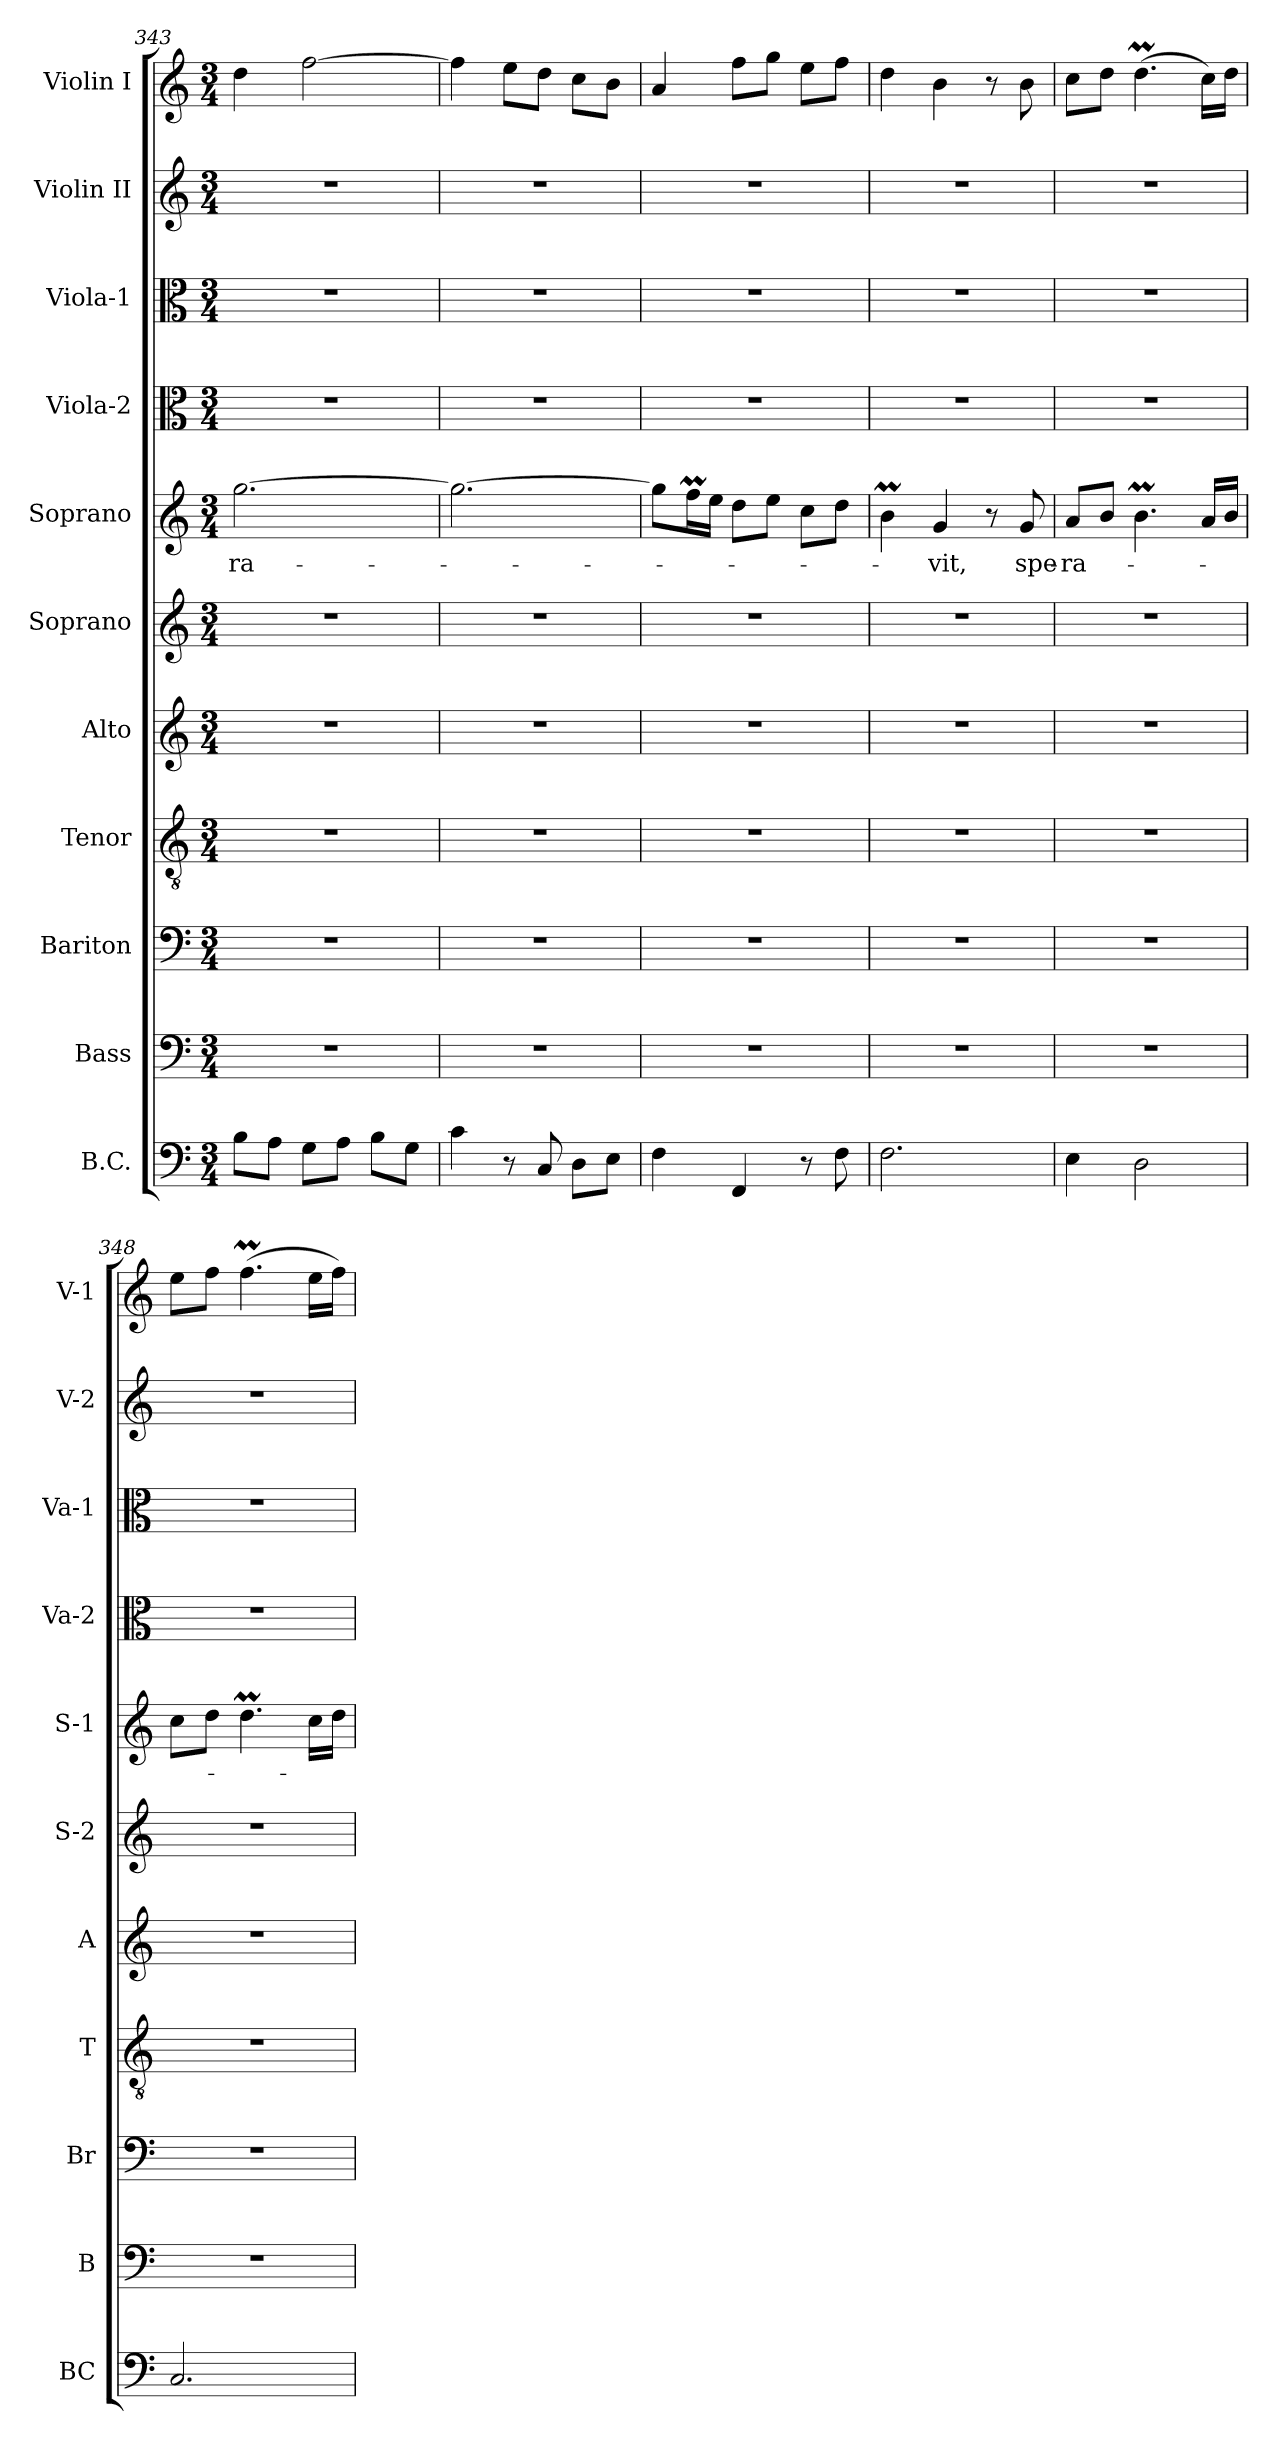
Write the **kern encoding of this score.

**kern	**kern	**kern	**kern	**kern	**kern	**kern	**text	**kern	**kern	**kern	**kern
*part11	*part10	*part9	*part8	*part7	*part6	*part5	*part5	*part4	*part3	*part2	*part1
*staff11	*staff10	*staff9	*staff8	*staff7	*staff6	*staff5	*staff5	*staff4	*staff3	*staff2	*staff1
*I"B.C.	*I"Bass	*I"Bariton	*I"Tenor	*I"Alto	*I"Soprano	*I"Soprano	*	*I"Viola-2	*I"Viola-1	*I"Violin II	*I"Violin I
*I'BC	*I'B	*I'Br	*I'T	*I'A	*I'S-2	*I'S-1	*	*I'Va-2	*I'Va-1	*I'V-2	*I'V-1
*clefF4	*clefF4	*clefF4	*clefGv2	*clefG2	*clefG2	*clefG2	*	*clefC3	*clefC3	*clefG2	*clefG2
*k[]	*k[]	*k[]	*k[]	*k[]	*k[]	*k[]	*	*k[]	*k[]	*k[]	*k[]
*C:	*C:	*C:	*C:	*C:	*C:	*C:	*	*C:	*C:	*C:	*C:
*M3/4	*M3/4	*M3/4	*M3/4	*M3/4	*M3/4	*M3/4	*	*M3/4	*M3/4	*M3/4	*M3/4
=343	=343	=343	=343	=343	=343	=343	=343	=343	=343	=343	=343
!	!	!	!	!	!	!	!LO:LY:b	!	!	!	!
8B\L	2.r	2.r	2.r	2.r	2.r	[2.gg\	-ra-	2.r	2.r	2.r	4dd\
8A\J	.	.	.	.	.	.	.	.	.	.	.
8G\L	.	.	.	.	.	.	.	.	.	.	[2ff\
8A\J	.	.	.	.	.	.	.	.	.	.	.
8B\L	.	.	.	.	.	.	.	.	.	.	.
8G\J	.	.	.	.	.	.	.	.	.	.	.
!!LO:LB:g=z
=344	=344	=344	=344	=344	=344	=344	=344	=344	=344	=344	=344
4c\	2.r	2.r	2.r	2.r	2.r	2.gg\_	.	2.r	2.r	2.r	4ff\]
8r	.	.	.	.	.	.	.	.	.	.	8ee\L
8C/	.	.	.	.	.	.	.	.	.	.	8dd\J
8D\L	.	.	.	.	.	.	.	.	.	.	8cc\L
8E\J	.	.	.	.	.	.	.	.	.	.	8b\J
=345	=345	=345	=345	=345	=345	=345	=345	=345	=345	=345	=345
4F\	2.r	2.r	2.r	2.r	2.r	8gg\L]	.	2.r	2.r	2.r	4a/
.	.	.	.	.	.	16ffM\L	.	.	.	.	.
.	.	.	.	.	.	16ee\JJ	.	.	.	.	.
4FF/	.	.	.	.	.	8dd\L	.	.	.	.	8ff\L
.	.	.	.	.	.	8ee\J	.	.	.	.	8gg\J
8r	.	.	.	.	.	8cc\L	.	.	.	.	8ee\L
8F\	.	.	.	.	.	8dd\J	.	.	.	.	8ff\J
=346	=346	=346	=346	=346	=346	=346	=346	=346	=346	=346	=346
2.F\	2.r	2.r	2.r	2.r	2.r	4bm\	.	2.r	2.r	2.r	4dd\
!	!	!	!	!	!	!	!LO:LY:b	!	!	!	!
.	.	.	.	.	.	4g/	-vit,	.	.	.	4b\
.	.	.	.	.	.	8r	.	.	.	.	8r
!	!	!	!	!	!	!	!LO:LY:b	!	!	!	!
.	.	.	.	.	.	8g/	spe-	.	.	.	8b\
=347	=347	=347	=347	=347	=347	=347	=347	=347	=347	=347	=347
!	!	!	!	!	!	!	!LO:LY:b	!	!	!	!
4E\	2.r	2.r	2.r	2.r	2.r	8a/L	-ra-	2.r	2.r	2.r	8cc\L
.	.	.	.	.	.	8b/J	.	.	.	.	8dd\J
2D\	.	.	.	.	.	4.bm\	.	.	.	.	(>4.ddM\
.	.	.	.	.	.	16a/LL	.	.	.	.	16cc\LL)
.	.	.	.	.	.	16b/JJ	.	.	.	.	16dd\JJ
=348	=348	=348	=348	=348	=348	=348	=348	=348	=348	=348	=348
2.C/	2.r	2.r	2.r	2.r	2.r	8cc\L	.	2.r	2.r	2.r	8ee\L
.	.	.	.	.	.	8dd\J	.	.	.	.	8ff\J
.	.	.	.	.	.	4.ddM\	.	.	.	.	(>4.ffM\
.	.	.	.	.	.	16cc\LL	.	.	.	.	16ee\LL
.	.	.	.	.	.	16dd\JJ	.	.	.	.	16ff\JJ)
=	=	=	=	=	=	=	=	=	=	=	=
*-	*-	*-	*-	*-	*-	*-	*-	*-	*-	*-	*-
